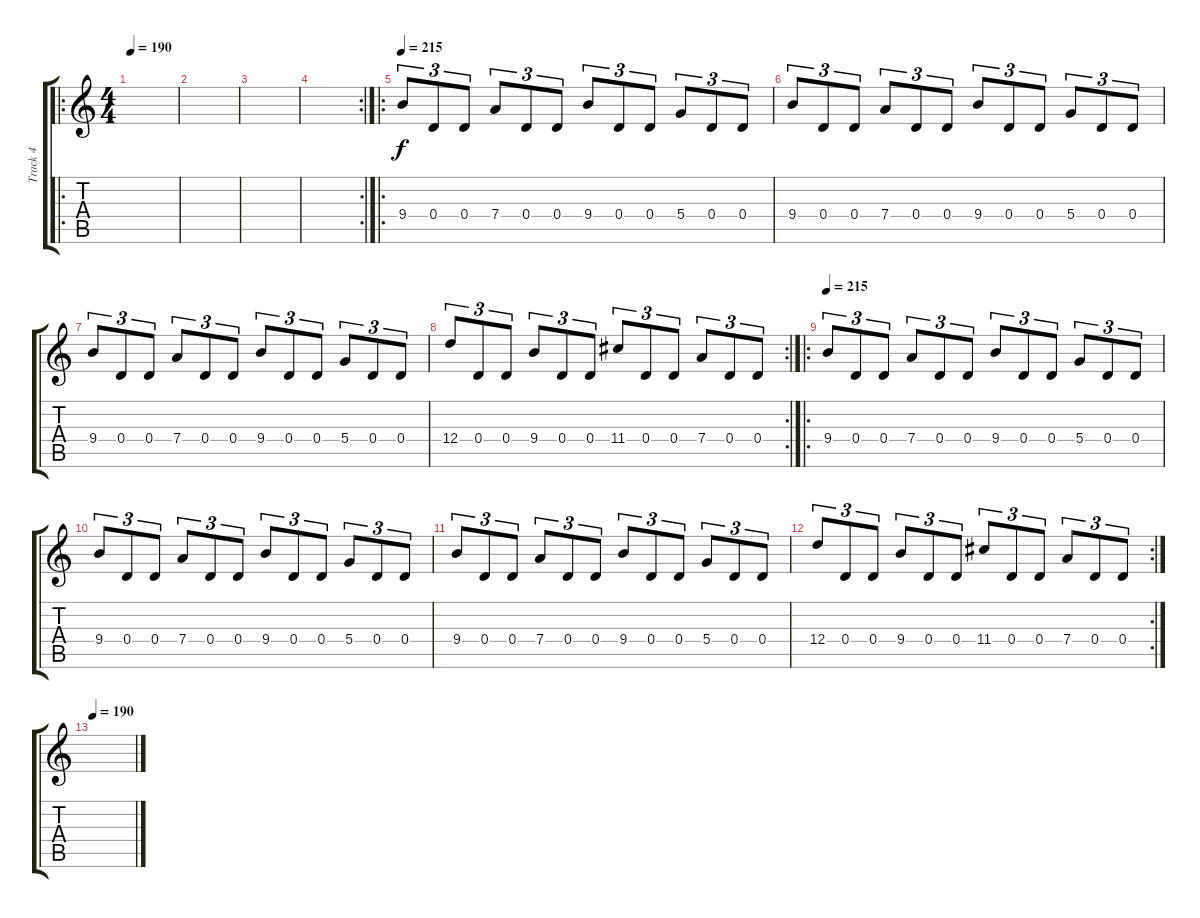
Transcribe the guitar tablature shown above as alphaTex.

\track ("Track 4" "Track 4") {instrument distortionguitar}
\staff {score tabs}
\tuning (E4 B3 G3 D3 A2 E2) {hide}
\ro
\ts (4 4)
\tempo 190
\clef g2
\ks c
|
|
|
\rc 2
|
\ro
\tempo 215
9.4.8{tu (3 2) balance 8} 0.4.8{tu (3 2)} 0.4.8{tu (3 2)} 7.4.8{tu (3 2)} 0.4.8{tu (3 2)} 0.4.8{tu (3 2)} 9.4.8{tu (3 2)} 0.4.8{tu (3 2)} 0.4.8{tu (3 2)} 5.4.8{tu (3 2)} 0.4.8{tu (3 2)} 0.4.8{tu (3 2)} |
9.4.8{tu (3 2)} 0.4.8{tu (3 2)} 0.4.8{tu (3 2)} 7.4.8{tu (3 2)} 0.4.8{tu (3 2)} 0.4.8{tu (3 2)} 9.4.8{tu (3 2)} 0.4.8{tu (3 2)} 0.4.8{tu (3 2)} 5.4.8{tu (3 2)} 0.4.8{tu (3 2)} 0.4.8{tu (3 2)} |
9.4.8{tu (3 2)} 0.4.8{tu (3 2)} 0.4.8{tu (3 2)} 7.4.8{tu (3 2)} 0.4.8{tu (3 2)} 0.4.8{tu (3 2)} 9.4.8{tu (3 2)} 0.4.8{tu (3 2)} 0.4.8{tu (3 2)} 5.4.8{tu (3 2)} 0.4.8{tu (3 2)} 0.4.8{tu (3 2)} |
\rc 2
12.4.8{tu (3 2)} 0.4.8{tu (3 2)} 0.4.8{tu (3 2)} 9.4.8{tu (3 2)} 0.4.8{tu (3 2)} 0.4.8{tu (3 2)} 11.4.8{tu (3 2)} 0.4.8{tu (3 2)} 0.4.8{tu (3 2)} 7.4.8{tu (3 2)} 0.4.8{tu (3 2)} 0.4.8{tu (3 2)} |
\ro
\tempo 215
9.4.8{tu (3 2) balance 0} 0.4.8{tu (3 2)} 0.4.8{tu (3 2)} 7.4.8{tu (3 2)} 0.4.8{tu (3 2)} 0.4.8{tu (3 2)} 9.4.8{tu (3 2)} 0.4.8{tu (3 2)} 0.4.8{tu (3 2)} 5.4.8{tu (3 2)} 0.4.8{tu (3 2)} 0.4.8{tu (3 2)} |
9.4.8{tu (3 2)} 0.4.8{tu (3 2)} 0.4.8{tu (3 2)} 7.4.8{tu (3 2)} 0.4.8{tu (3 2)} 0.4.8{tu (3 2)} 9.4.8{tu (3 2)} 0.4.8{tu (3 2)} 0.4.8{tu (3 2)} 5.4.8{tu (3 2)} 0.4.8{tu (3 2)} 0.4.8{tu (3 2)} |
9.4.8{tu (3 2)} 0.4.8{tu (3 2)} 0.4.8{tu (3 2)} 7.4.8{tu (3 2)} 0.4.8{tu (3 2)} 0.4.8{tu (3 2)} 9.4.8{tu (3 2)} 0.4.8{tu (3 2)} 0.4.8{tu (3 2)} 5.4.8{tu (3 2)} 0.4.8{tu (3 2)} 0.4.8{tu (3 2)} |
\rc 2
12.4.8{tu (3 2)} 0.4.8{tu (3 2)} 0.4.8{tu (3 2)} 9.4.8{tu (3 2)} 0.4.8{tu (3 2)} 0.4.8{tu (3 2)} 11.4.8{tu (3 2)} 0.4.8{tu (3 2)} 0.4.8{tu (3 2)} 7.4.8{tu (3 2)} 0.4.8{tu (3 2)} 0.4.8{tu (3 2)} |
\tempo 190
